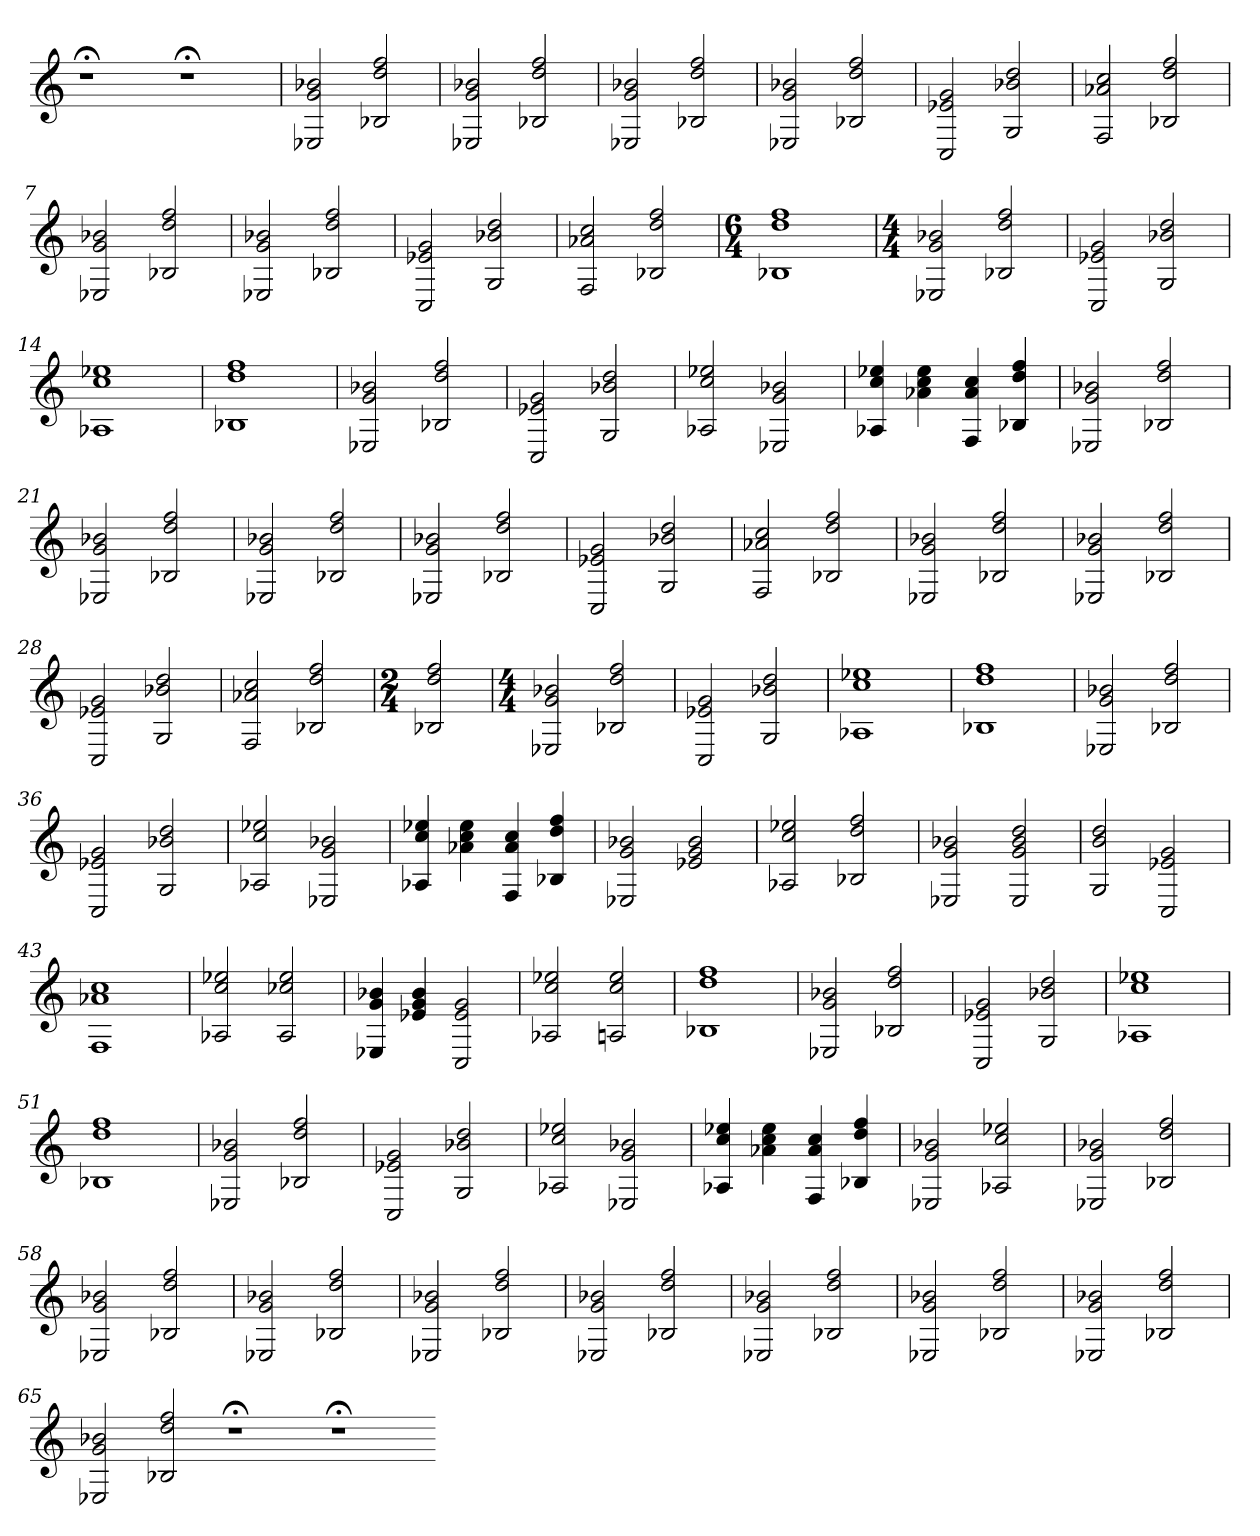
**kern
*part1
*staff1
=
1r;<
1r;<
=1
2E-X 2g 2b-X
2B-X 2dd 2ff
=2
2E-X 2g 2b-X
2B-X 2dd 2ff
=3
2E-X 2g 2b-X
2B-X 2dd 2ff
=4
2E-X 2g 2b-X
2B-X 2dd 2ff
=5
2C 2e-X 2g
2G 2b-X 2dd
=6
2F 2a-X 2cc
2B-X 2dd 2ff
=7
2E-X 2g 2b-X
2B-X 2dd 2ff
=8
2E-X 2g 2b-X
2B-X 2dd 2ff
=9
2C 2e-X 2g
2G 2b-X 2dd
=10
2F 2a-X 2cc
2B-X 2dd 2ff
=11
*M6/4
1B-X 1dd 1ff
=12
*M4/4
2E-X 2g 2b-X
2B-X 2dd 2ff
=13
2C 2e-X 2g
2G 2b-X 2dd
=14
1A-X 1cc 1ee-X
=15
1B-X 1dd 1ff
=16
2E-X 2g 2b-X
2B-X 2dd 2ff
=17
2C 2e-X 2g
2G 2b-X 2dd
=18
2A-X 2cc 2ee-X
2E-X 2g 2b-X
=19
4A-X 4cc 4ee-X
4a-X 4cc 4ee-
4F 4a- 4cc
4B-X 4dd 4ff
=20
2E-X 2g 2b-X
2B-X 2dd 2ff
=21
2E-X 2g 2b-X
2B-X 2dd 2ff
=22
2E-X 2g 2b-X
2B-X 2dd 2ff
=23
2E-X 2g 2b-X
2B-X 2dd 2ff
=24
2C 2e-X 2g
2G 2b-X 2dd
=25
2F 2a-X 2cc
2B-X 2dd 2ff
=26
2E-X 2g 2b-X
2B-X 2dd 2ff
=27
2E-X 2g 2b-X
2B-X 2dd 2ff
=28
2C 2e-X 2g
2G 2b-X 2dd
=29
2F 2a-X 2cc
2B-X 2dd 2ff
=30
*M2/4
2B-X 2dd 2ff
=31
*M4/4
2E-X 2g 2b-X
2B-X 2dd 2ff
=32
2C 2e-X 2g
2G 2b-X 2dd
=33
1A-X 1cc 1ee-X
=34
1B-X 1dd 1ff
=35
2E-X 2g 2b-X
2B-X 2dd 2ff
=36
2C 2e-X 2g
2G 2b-X 2dd
=37
2A-X 2cc 2ee-X
2E-X 2g 2b-X
=38
4A-X 4cc 4ee-X
4a-X 4cc 4ee-
4F 4a- 4cc
4B-X 4dd 4ff
=39
2E-X 2g 2b-X
2e-X 2g 2b-
=40
2A-X 2cc 2ee-X
2B-X 2dd 2ff
=41
2E-X 2g 2b-X
2E- 2g 2b- 2dd
=42
2G 2b 2dd
2C 2e-X 2g
=43
1F 1a-X 1cc
=44
2A-X 2cc 2ee-X
2A- 2cc-X 2ee-
=45
4E-X 4g 4b-X
4e-X 4g 4b-
2C 2e- 2g
=46
2A-X 2cc 2ee-X
2An 2cc 2ee-
=47
1B-X 1dd 1ff
=48
2E-X 2g 2b-X
2B-X 2dd 2ff
=49
2C 2e-X 2g
2G 2b-X 2dd
=50
1A-X 1cc 1ee-X
=51
1B-X 1dd 1ff
=52
2E-X 2g 2b-X
2B-X 2dd 2ff
=53
2C 2e-X 2g
2G 2b-X 2dd
=54
2A-X 2cc 2ee-X
2E-X 2g 2b-X
=55
4A-X 4cc 4ee-X
4a-X 4cc 4ee-
4F 4a- 4cc
4B-X 4dd 4ff
=56
2E-X 2g 2b-X
2A-X 2cc 2ee-X
=57
2E-X 2g 2b-X
2B-X 2dd 2ff
=58
2E-X 2g 2b-X
2B-X 2dd 2ff
=59
2E-X 2g 2b-X
2B-X 2dd 2ff
=60
2E-X 2g 2b-X
2B-X 2dd 2ff
=61
2E-X 2g 2b-X
2B-X 2dd 2ff
=62
2E-X 2g 2b-X
2B-X 2dd 2ff
=63
2E-X 2g 2b-X
2B-X 2dd 2ff
=64
2E-X 2g 2b-X
2B-X 2dd 2ff
=65
2E-X 2g 2b-X
2B-X 2dd 2ff
1r;<
1r;<
=-
*-
